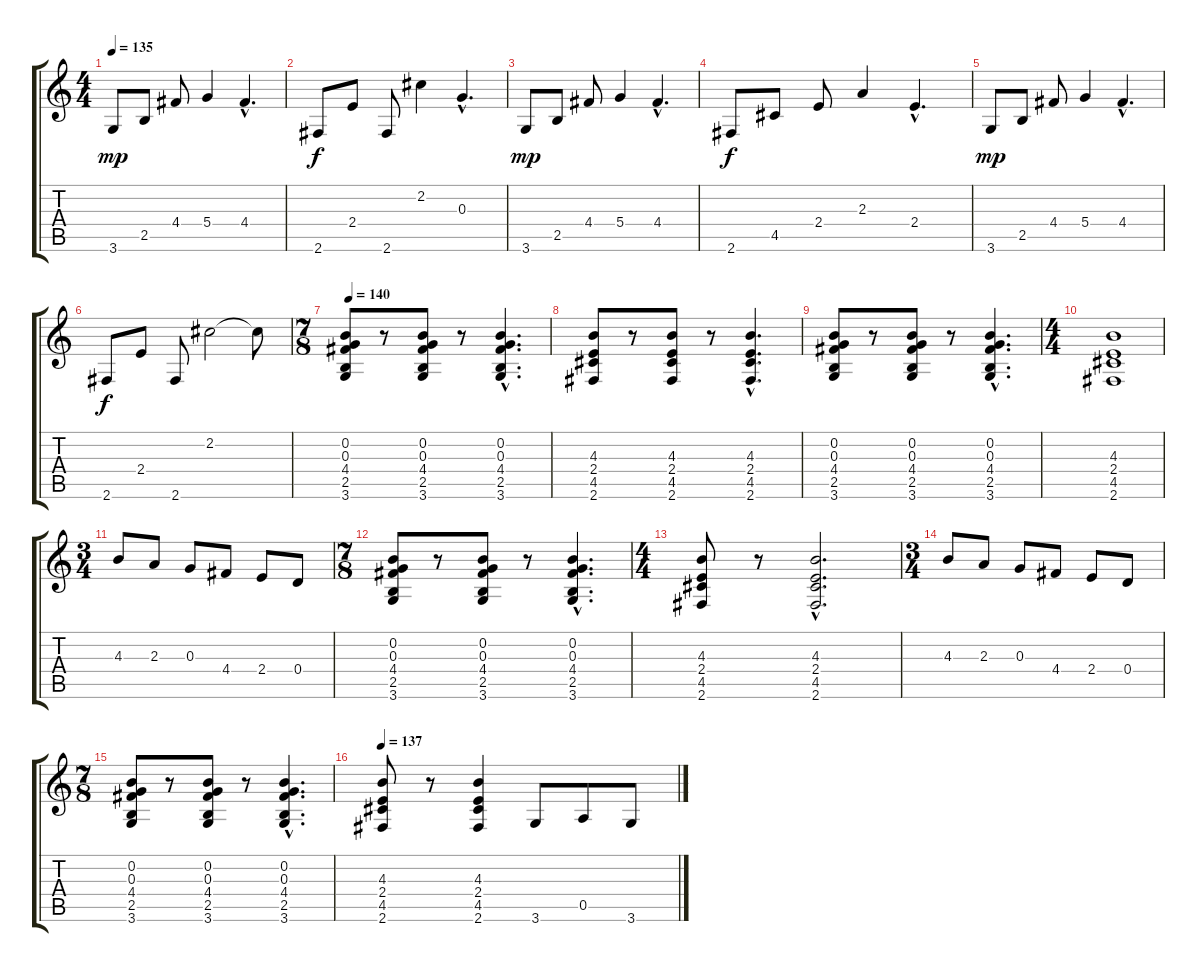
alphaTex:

\track "" {instrument overdrivenguitar}
\staff {score tabs}
\tuning (E4 B3 G3 D3 A2 E2) {hide}
\ts (4 4)
\tempo 135
\clef g2
\ks c
3.6.8{dy mp} 2.5.8 4.4.8 5.4.4 4.4{hac}.4{d} |
2.6.8{dy f} 2.4.8 2.6.8 2.2.4 0.3{hac}.4{d} |
3.6.8{dy mp} 2.5.8 4.4.8 5.4.4 4.4{hac}.4{d} |
2.6.8{dy f} 4.5.8 2.4.8 2.3.4 2.4{hac}.4{d} |
3.6.8{dy mp} 2.5.8 4.4.8 5.4.4 4.4{hac}.4{d} |
2.6.8{dy f} 2.4.8 2.6.8 2.2.2 2.2{t}.8 |
\ts (7 8)
\tempo 140
(0.2 0.3 4.4 2.5 3.6).8 r.8 (0.2 0.3 4.4 2.5 3.6).8 r.8 (0.2{hac} 0.3{hac} 4.4{hac} 2.5{hac} 3.6{hac}).4{d} |
(4.3 2.4 4.5 2.6).8 r.8 (4.3 2.4 4.5 2.6).8 r.8 (4.3{hac} 2.4{hac} 4.5{hac} 2.6{hac}).4{d} |
(0.2 0.3 4.4 2.5 3.6).8 r.8 (0.2 0.3 4.4 2.5 3.6).8 r.8 (0.2{hac} 0.3{hac} 4.4{hac} 2.5{hac} 3.6{hac}).4{d} |
\ts (4 4)
(4.3 2.4 4.5 2.6).1 |
\ts (3 4)
4.3.8 2.3.8 0.3.8 4.4.8 2.4.8 0.4.8 |
\ts (7 8)
(0.2 0.3 4.4 2.5 3.6).8 r.8 (0.2 0.3 4.4 2.5 3.6).8 r.8 (0.2{hac} 0.3{hac} 4.4{hac} 2.5{hac} 3.6{hac}).4{d} |
\ts (4 4)
(4.3 2.4 4.5 2.6).8 r.8 (4.3{hac} 2.4{hac} 4.5{hac} 2.6{hac}).2{d} |
\ts (3 4)
4.3.8 2.3.8 0.3.8 4.4.8 2.4.8 0.4.8 |
\ts (7 8)
(0.2 0.3 4.4 2.5 3.6).8 r.8 (0.2 0.3 4.4 2.5 3.6).8 r.8 (0.2{hac} 0.3{hac} 4.4{hac} 2.5{hac} 3.6{hac}).4{d} |
\tempo 137
(4.3 2.4 4.5 2.6).8 r.8 (4.3 2.4 4.5 2.6).4 3.6.8 0.5.8 3.6.8
